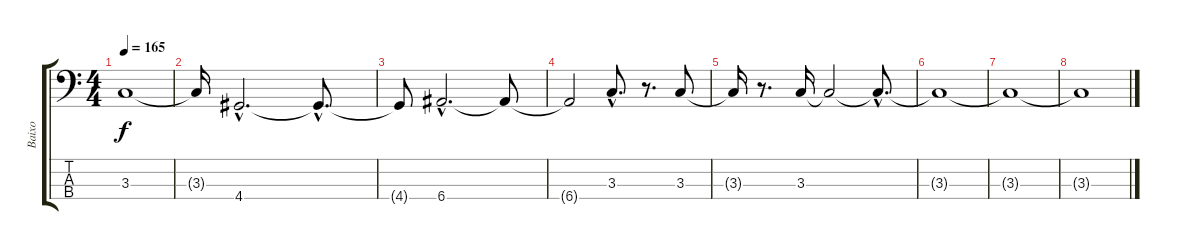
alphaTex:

\track ("Baixo" "Baixo") {instrument electricbassfinger}
\staff {score tabs}
\tuning (G2 D2 A1 E1) {hide}
\ts (4 4)
\tempo 165
\clef f4
\ks c
3.3.1{dy f} |
3.3{t}.16 4.4{hac}.2{d} 4.4{hac t}.8{d} |
4.4{t}.8 6.4{hac}.2{d} 6.4{t}.8 |
6.4{t}.2 3.3{hac}.8{d} r.8{d} 3.3.8 |
3.3{t}.16 r.8{d} 3.3.16 3.3{t}.2 3.3{hac t}.8{d} |
3.3{t}.1 |
3.3{t}.1 |
3.3{t}.1
